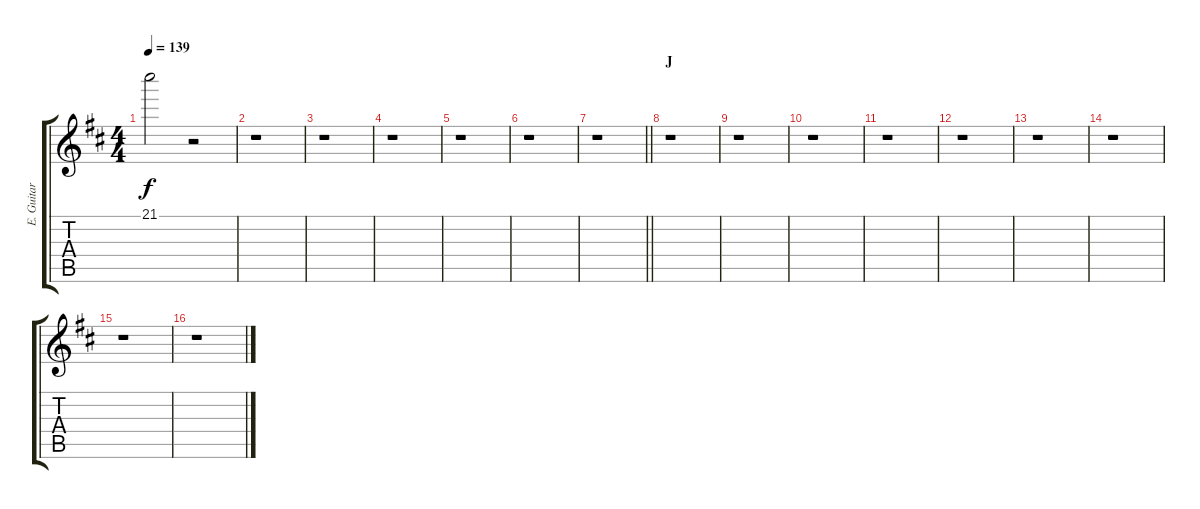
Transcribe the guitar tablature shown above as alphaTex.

\track ("E. Guitar IV" "E. Guitar ") {instrument overdrivenguitar}
\staff {score tabs}
\tuning (E4 B3 G3 D3 A2 E2) {hide}
\ts (4 4)
\tempo 139
\clef g2
\ks d
21.1{t}.2{dy f} r.2 |
r.1 |
r.1 |
r.1 |
r.1 |
r.1 |
\barLineRight lightlight
r.1 |
\section ("" "J")
r.1 |
r.1 |
r.1 |
r.1 |
r.1 |
r.1 |
r.1 |
r.1 |
r.1
